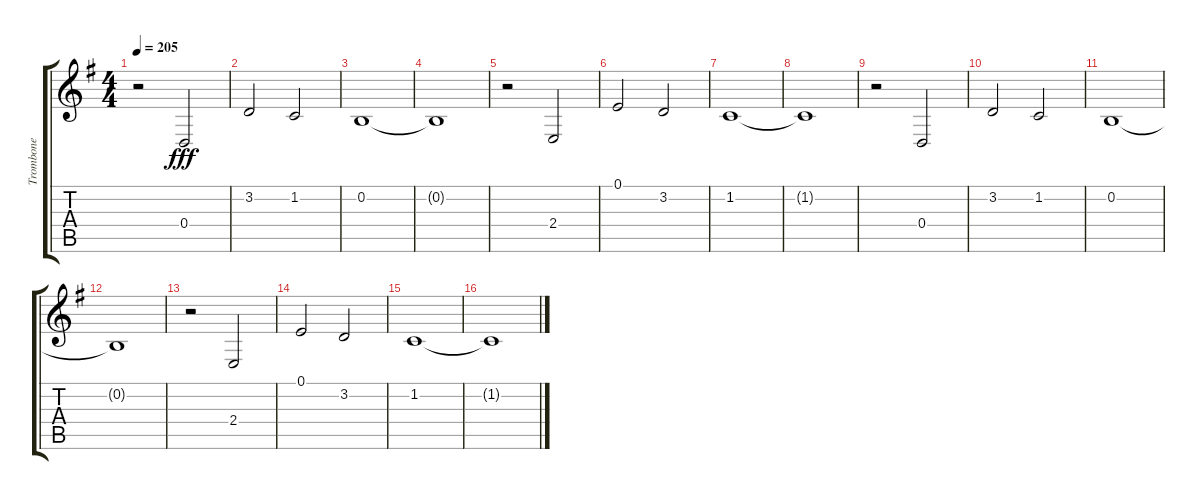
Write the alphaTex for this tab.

\track ("Trombone" "Trombone") {instrument trombone}
\staff {score tabs}
\tuning (E4 B3 G3 D3 A2 E2) {hide}
\ts (4 4)
\tempo 205
\clef g2
\ks eminor
r.2{dy fff} 0.4.2 |
3.2.2 1.2.2 |
0.2.1 |
0.2{t}.1 |
r.2 2.4.2 |
0.1.2 3.2.2 |
1.2.1 |
1.2{t}.1 |
r.2 0.4.2 |
3.2.2 1.2.2 |
0.2.1 |
0.2{t}.1 |
r.2 2.4.2 |
0.1.2 3.2.2 |
1.2.1 |
1.2{t}.1
